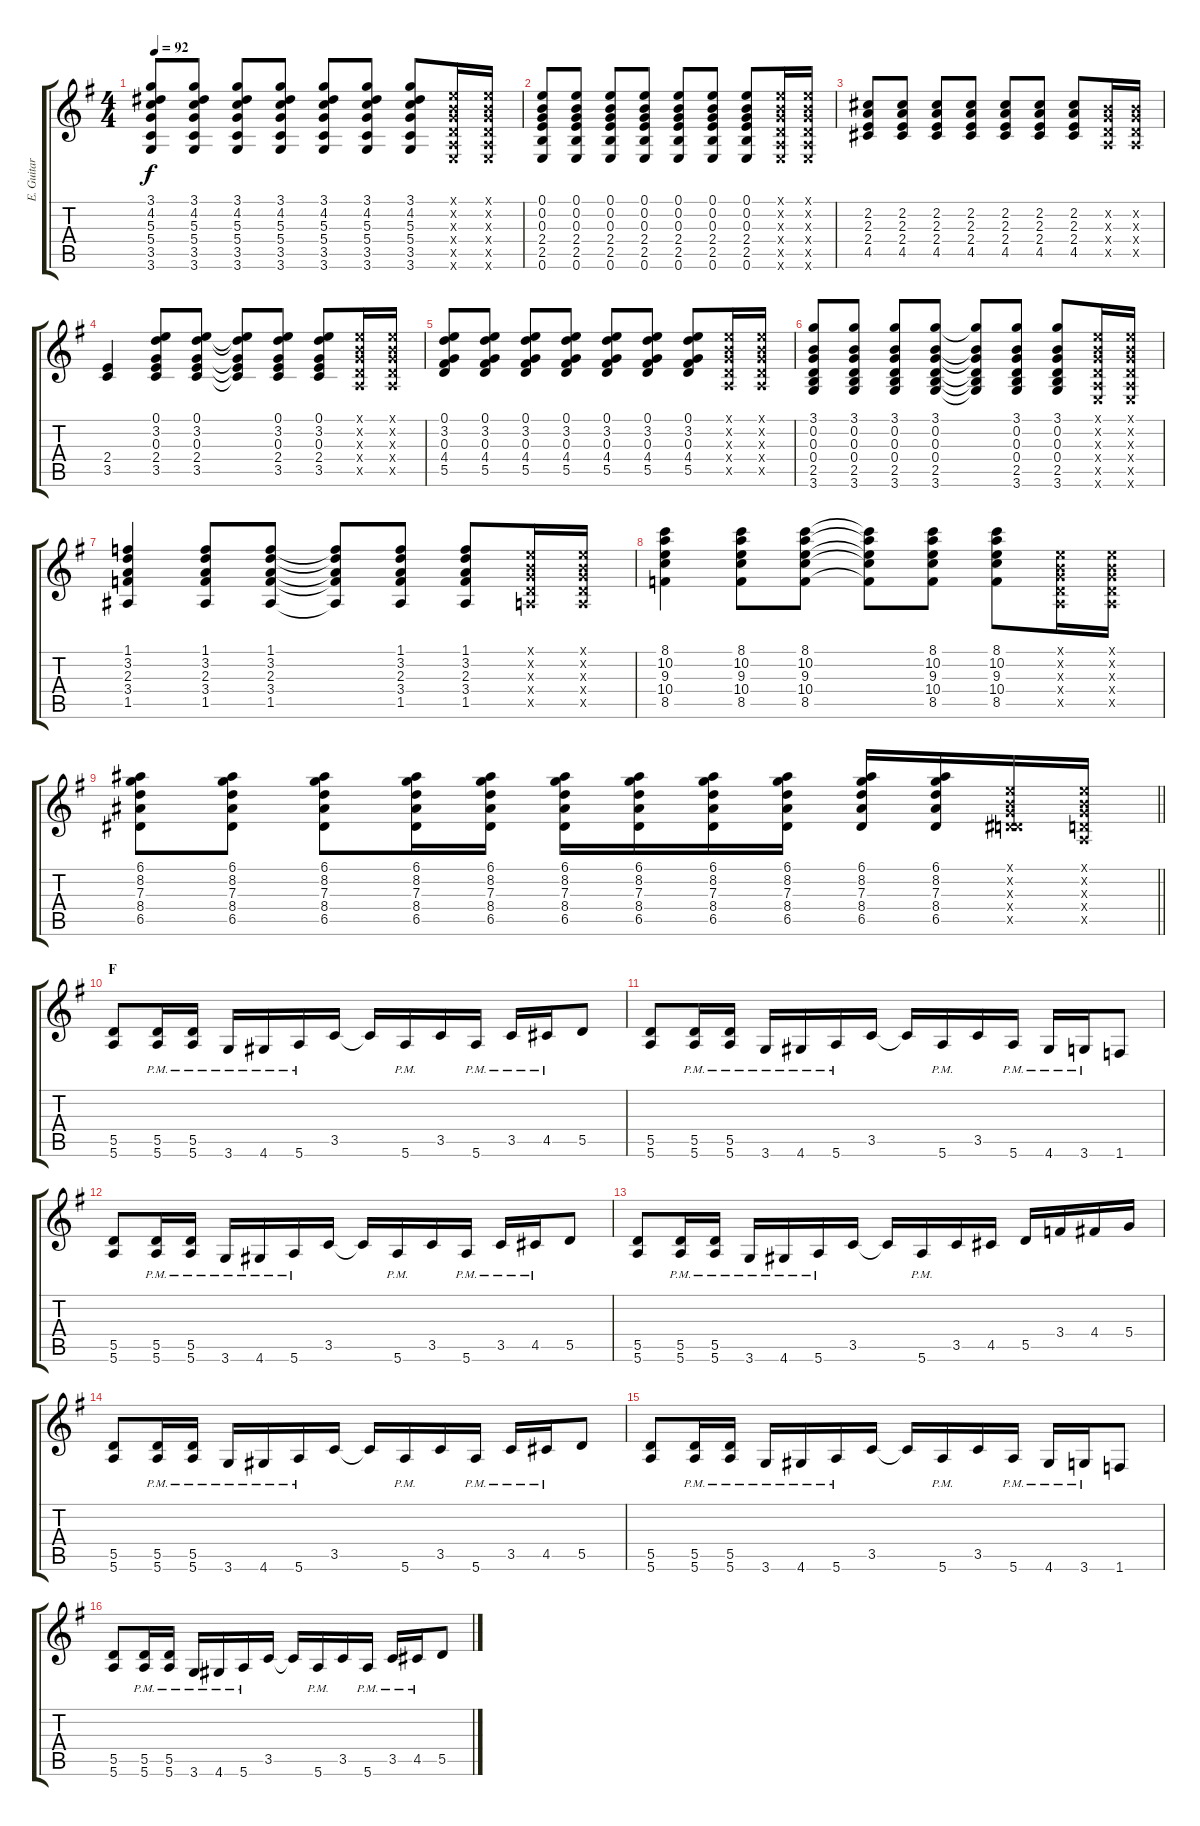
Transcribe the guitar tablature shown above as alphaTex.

\track ("E. Guitar I" "E. Guitar ") {instrument overdrivenguitar}
\staff {score tabs}
\tuning (E4 B3 G3 D3 A2 E2) {hide}
\ts (4 4)
\tempo 92
\clef g2
\ks g
(3.1 4.2 5.3 5.4 3.5 3.6).8{dy f} (3.1 4.2 5.3 5.4 3.5 3.6).8 (3.1 4.2 5.3 5.4 3.5 3.6).8 (3.1 4.2 5.3 5.4 3.5 3.6).8 (3.1 4.2 5.3 5.4 3.5 3.6).8 (3.1 4.2 5.3 5.4 3.5 3.6).8 (3.1 4.2 5.3 5.4 3.5 3.6).8 (0.1{x} 0.2{x} 0.3{x} 0.4{x} 0.5{x} 0.6{x}).16 (0.1{x} 0.2{x} 0.3{x} 0.4{x} 0.5{x} 0.6{x}).16 |
(0.1 0.2 0.3 2.4 2.5 0.6).8 (0.1 0.2 0.3 2.4 2.5 0.6).8 (0.1 0.2 0.3 2.4 2.5 0.6).8 (0.1 0.2 0.3 2.4 2.5 0.6).8 (0.1 0.2 0.3 2.4 2.5 0.6).8 (0.1 0.2 0.3 2.4 2.5 0.6).8 (0.1 0.2 0.3 2.4 2.5 0.6).8 (0.1{x} 0.2{x} 0.3{x} 0.4{x} 0.5{x} 0.6{x}).16 (0.1{x} 0.2{x} 0.3{x} 0.4{x} 0.5{x} 0.6{x}).16 |
(2.2 2.3 2.4 4.5).8 (2.2 2.3 2.4 4.5).8 (2.2 2.3 2.4 4.5).8 (2.2 2.3 2.4 4.5).8 (2.2 2.3 2.4 4.5).8 (2.2 2.3 2.4 4.5).8 (2.2 2.3 2.4 4.5).8 (0.2{x} 0.3{x} 0.4{x} 0.5{x}).16 (0.2{x} 0.3{x} 0.4{x} 0.5{x}).16 |
(2.4 3.5).4 (0.1 3.2 0.3 2.4 3.5).8 (0.1 3.2 0.3 2.4 3.5).8 (0.1{t} 3.2{t} 0.3{t} 2.4{t} 3.5{t}).8 (0.1 3.2 0.3 2.4 3.5).8 (0.1 3.2 0.3 2.4 3.5).8 (0.1{x} 0.2{x} 0.3{x} 0.4{x} 0.5{x}).16 (0.1{x} 0.2{x} 0.3{x} 0.4{x} 0.5{x}).16 |
(0.1 3.2 0.3 4.4 5.5).8 (0.1 3.2 0.3 4.4 5.5).8 (0.1 3.2 0.3 4.4 5.5).8 (0.1 3.2 0.3 4.4 5.5).8 (0.1 3.2 0.3 4.4 5.5).8 (0.1 3.2 0.3 4.4 5.5).8 (0.1 3.2 0.3 4.4 5.5).8 (0.1{x} 0.2{x} 0.3{x} 0.4{x} 0.5{x}).16 (0.1{x} 0.2{x} 0.3{x} 0.4{x} 0.5{x}).16 |
(3.1 0.2 0.3 0.4 2.5 3.6).8 (3.1 0.2 0.3 0.4 2.5 3.6).8 (3.1 0.2 0.3 0.4 2.5 3.6).8 (3.1 0.2 0.3 0.4 2.5 3.6).8 (3.1{t} 0.2{t} 0.3{t} 0.4{t} 2.5{t} 3.6{t}).8 (3.1 0.2 0.3 0.4 2.5 3.6).8 (3.1 0.2 0.3 0.4 2.5 3.6).8 (0.1{x} 0.2{x} 0.3{x} 0.4{x} 0.5{x} 0.6{x}).16 (0.1{x} 0.2{x} 0.3{x} 0.4{x} 0.5{x} 0.6{x}).16 |
(1.1 3.2 2.3 3.4 1.5).4 (1.1 3.2 2.3 3.4 1.5).8 (1.1 3.2 2.3 3.4 1.5).8 (1.1{t} 3.2{t} 2.3{t} 3.4{t} 1.5{t}).8 (1.1 3.2 2.3 3.4 1.5).8 (1.1 3.2 2.3 3.4 1.5).8 (0.1{x} 0.2{x} 0.3{x} 0.4{x} 0.5{x}).16 (0.1{x} 0.2{x} 0.3{x} 0.4{x} 0.5{x}).16 |
(8.1 10.2 9.3 10.4 8.5).4 (8.1 10.2 9.3 10.4 8.5).8 (8.1 10.2 9.3 10.4 8.5).8 (8.1{t} 10.2{t} 9.3{t} 10.4{t} 8.5{t}).8 (8.1 10.2 9.3 10.4 8.5).8 (8.1 10.2 9.3 10.4 8.5).8 (0.1{x} 0.2{x} 0.3{x} 0.4{x} 0.5{x}).16 (0.1{x} 0.2{x} 0.3{x} 0.4{x} 0.5{x}).16 |
\barLineRight lightlight
(6.1 8.2 7.3 8.4 6.5).8 (6.1 8.2 7.3 8.4 6.5).8 (6.1 8.2 7.3 8.4 6.5).8 (6.1 8.2 7.3 8.4 6.5).16 (6.1 8.2 7.3 8.4 6.5).16 (6.1 8.2 7.3 8.4 6.5).16 (6.1 8.2 7.3 8.4 6.5).16 (6.1 8.2 7.3 8.4 6.5).16 (6.1 8.2 7.3 8.4 6.5).16 (6.1 8.2 7.3 8.4 6.5).16 (6.1 8.2 7.3 8.4 6.5).16 (0.1{x} 0.2{x} 0.3{x} 0.4{x} 6.5{x}).16 (0.1{x} 0.2{x} 0.3{x} 0.4{x} 0.5{x}).16 |
\section ("" "F")
(5.5 5.6).8 (5.5{pm} 5.6{pm}).16 (5.5{pm} 5.6{pm}).16 3.6{pm}.16 4.6{pm}.16 5.6{pm}.16 3.5.16 3.5{t}.16 5.6{pm}.16 3.5.16 5.6{pm}.16 3.5{pm}.16 4.5{pm}.16 5.5.8 |
(5.5 5.6).8 (5.5{pm} 5.6{pm}).16 (5.5{pm} 5.6{pm}).16 3.6{pm}.16 4.6{pm}.16 5.6{pm}.16 3.5.16 3.5{t}.16 5.6{pm}.16 3.5.16 5.6{pm}.16 4.6{pm}.16 3.6{pm}.16 1.6.8 |
(5.5 5.6).8 (5.5{pm} 5.6{pm}).16 (5.5{pm} 5.6{pm}).16 3.6{pm}.16 4.6{pm}.16 5.6{pm}.16 3.5.16 3.5{t}.16 5.6{pm}.16 3.5.16 5.6{pm}.16 3.5{pm}.16 4.5{pm}.16 5.5.8 |
(5.5 5.6).8 (5.5{pm} 5.6{pm}).16 (5.5{pm} 5.6{pm}).16 3.6{pm}.16 4.6{pm}.16 5.6{pm}.16 3.5.16 3.5{t}.16 5.6{pm}.16 3.5.16 4.5.16 5.5.16 3.4.16 4.4.16 5.4.16 |
(5.5 5.6).8 (5.5{pm} 5.6{pm}).16 (5.5{pm} 5.6{pm}).16 3.6{pm}.16 4.6{pm}.16 5.6{pm}.16 3.5.16 3.5{t}.16 5.6{pm}.16 3.5.16 5.6{pm}.16 3.5{pm}.16 4.5{pm}.16 5.5.8 |
(5.5 5.6).8 (5.5{pm} 5.6{pm}).16 (5.5{pm} 5.6{pm}).16 3.6{pm}.16 4.6{pm}.16 5.6{pm}.16 3.5.16 3.5{t}.16 5.6{pm}.16 3.5.16 5.6{pm}.16 4.6{pm}.16 3.6{pm}.16 1.6.8 |
(5.5 5.6).8 (5.5{pm} 5.6{pm}).16 (5.5{pm} 5.6{pm}).16 3.6{pm}.16 4.6{pm}.16 5.6{pm}.16 3.5.16 3.5{t}.16 5.6{pm}.16 3.5.16 5.6{pm}.16 3.5{pm}.16 4.5{pm}.16 5.5.8
